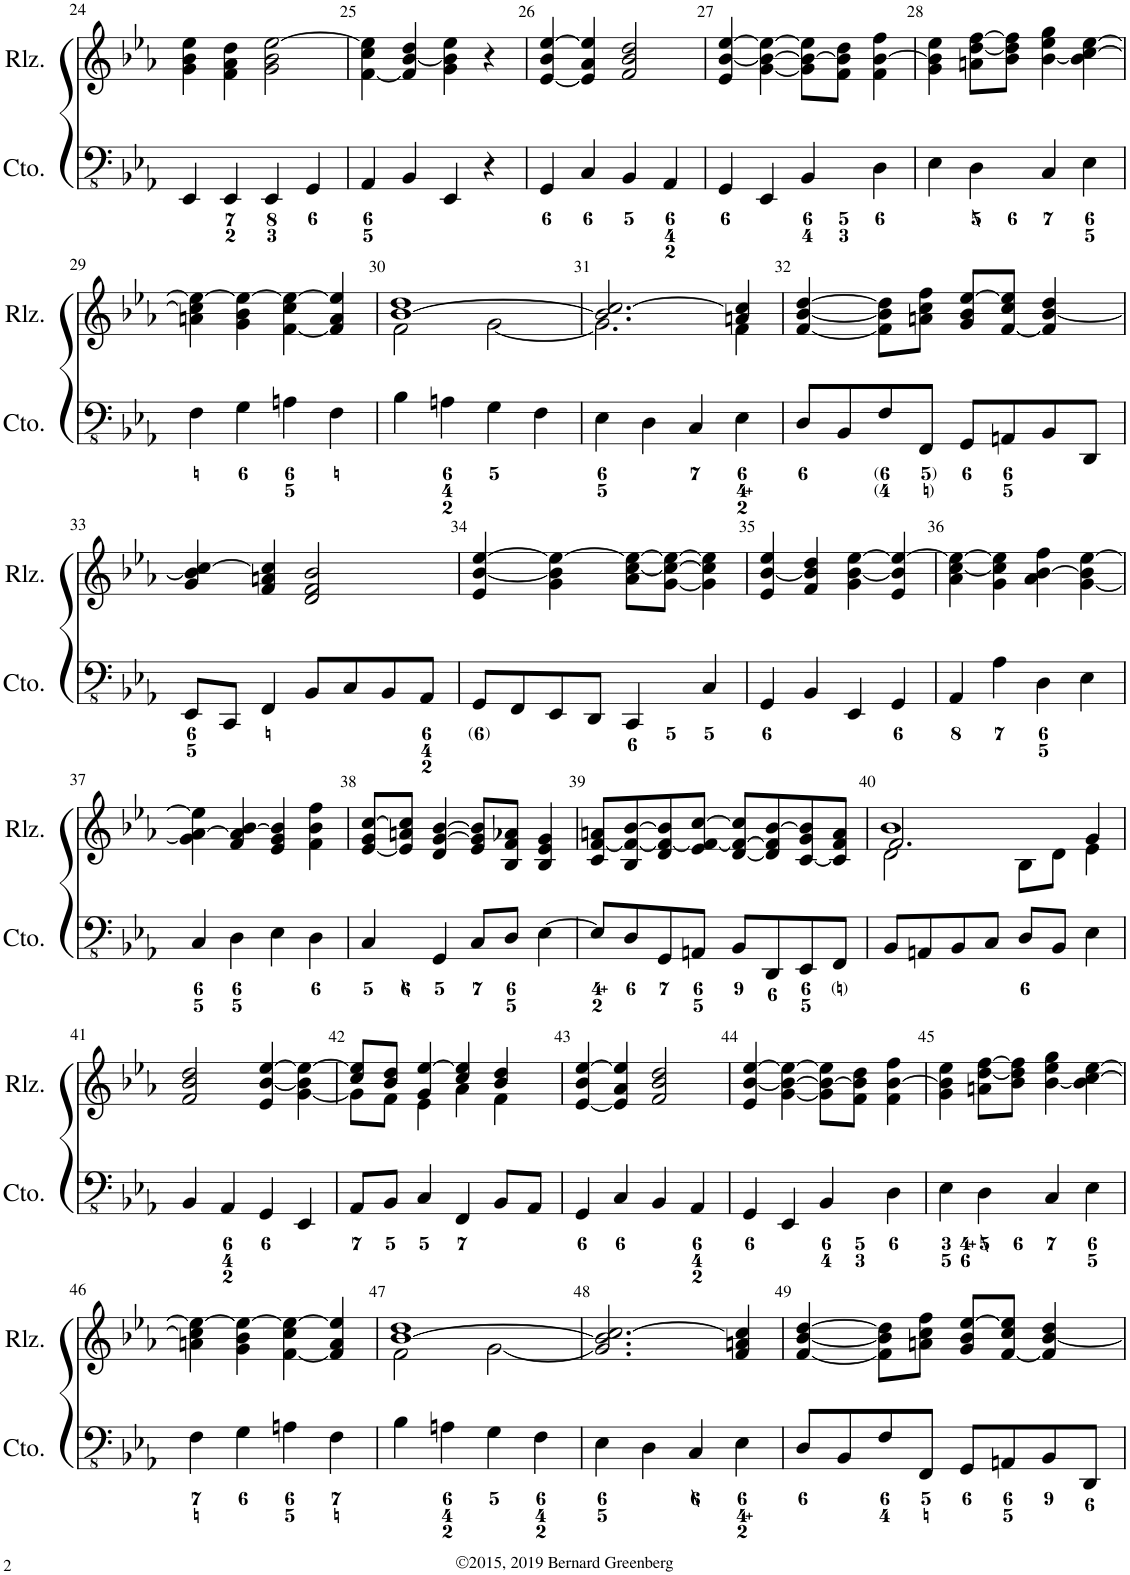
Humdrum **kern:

**kern	**kern
*part2	*part1
*staff2	*staff1
*I"Continuo	*I"Realization
*I'Cto.	*I'Rlz.
!!LO:PB:g=z
*clefFv4	*clefG2
*Trd7c12	*
*k[b-e-a-]	*k[b-e-a-]
*M4/4	*M4/4
=24	=24
4EEE-/	4g\ 4b-\ 4ee-\
4EEE-/	4f\ 4a-\ 4dd\
4EEE-/	2g\ 2b-\ [2ee-\
4GGG/	.
=25	=25
4AAA-/	[4f\ 4cc\ 4ee-\]
4BBB-/	4f/] [4b-/ 4dd/
4EEE-/	4g\ 4b-\] 4ee-\
4r	4r
=26	=26
4GGG/	[4e-/ 4b-/ [4ee-/
4CC/	4e-/] 4a-/ 4ee-/]
4BBB-/	2f/ 2b-/ 2dd/
4AAA-/	.
=27	=27
4GGG/	4e-/ [4b-/ [4ee-/
4EEE-/	[4g\ 4b-\_ 4ee-\_
4BBB-/	8g\] 8b-\_ 8ee-\]L
.	8f\ 8b-\] 8dd\J
4DD\	4f\ [4b-\ 4ff\
=28	=28
4EE-\	4g\ 4b-\] 4ee-\
4DD\	8an\ [8dd\ [8ff\L
.	8b-\ 8dd\] 8ff\]J
4CC/	[4b-\ 4ee-\ 4gg\
4EE-\	4b-\] [>4cc\ [4ee-\
!!LO:LB:g=z
=29	=29
4FF\	4an\ 4cc\] 4ee-\_
4GG\	4g\ 4b-\ 4ee-\_
4AAn\	[4f\ 4cc\ 4ee-\_
4FF\	4f/] 4a/ 4ee-/]
=30	=30
*	*^
4BB-\	[1b- 1dd	2f\
4AAn\	.	.
4GG\	.	[2g\
4FF\	.	.
=31	=31	=31
4EE-\	2.b-/] [2.cc/	2.g\]
4DD\	.	.
4CC/	.	.
4EE-\	4an/ 4cc/]	4f\
*	*v	*v
=32	=32
8DD/L	[4f/ [4b-/ [4dd/
8BBB-/	.
8FF/	8f\] 8b-\] 8dd\]L
8FFF/J	8an\ 8cc\ 8ff\J
8GGG/L	8g/ 8b-/ [8ee-/L
8AAAn/	[8f/ 8cc/ 8ee-/]J
8BBB-/	4f/] [4b-/ 4dd/
8DDD/J	.
!!LO:LB:g=z
=33	=33
8EEE-/L	4g/ 4b-/] [4cc/
8CCC/J	.
4FFF/	4f/ 4an/ 4cc/]
8BBB-/L	2d/ 2f/ 2b-/
8CC/	.
8BBB-/	.
8AAA-/J	.
=34	=34
8GGG/L	4e-/ [4b-/ [4ee-/
8FFF/	.
8EEE-/	4g\ 4b-\] 4ee-\_
8DDD/J	.
4CCC/	8a-\ [8cc\ 8ee-\_L
.	[8g\ 8cc\_ 8ee-\_J
4CC/	4g\] 4cc\] 4ee-\]
=35	=35
4GGG/	4e-/ [4b-/ 4ee-/
4BBB-/	4f/ 4b-/] 4dd/
4EEE-/	4g\ [4b-\ [4ee-\
4GGG/	4e-/ 4b-/] 4ee-/_
=36	=36
4AAA-/	4a-\ [4cc\ 4ee-\_
4AA-\	4g\ 4cc\] 4ee-\]
4DD\	4a-\ [4b-\ 4ff\
4EE-\	[4g\ 4b-\] [4ee-\
!!LO:LB:g=z
=37	=37
4CC/	4g\] [4a-\ 4ee-\]
4DD\	4f/ 4a-/] [4b-/
4EE-\	4e-/ 4g/ 4b-/]
4DD\	4f\ 4b-\ 4ff\
=38	=38
4CC/	[8e-/ 8g/ [8cc/L
.	8e-/] 8an/ 8cc/]J
4GGG/	4d/ [>4g/ [4b-/
8CC/L	8e-/ 8g/] 8b-/]L
8DD/J	8B-/ 8f/ 8a-X/J
[4EE-\	4B-/ 4e-/ 4g/
=39	=39
8EE-/L]	8c/ [8f/ 8an/L
8DD/	8B-/ 8f/_ [8b-/
8GGG/	8d/ 8f/_ 8b-/]
8AAAn/J	8e-/ 8f/_ [8cc/J
8BBB-/L	[8d/ 8f/_ 8cc/]L
8DDD/	8d/] 8f/] [8b-/
8EEE-/	[8c/ 8g/ 8b-/]
8FFF/J	8c/] 8f/ 8a/J
=40	=40
*	*^
*	*	*^
8BBB-/L	1b-	2.f/	2d\
8AAAn/	.	.	.
8BBB-/	.	.	.
8CC/J	.	.	.
8DD/L	.	.	8B-\L
8BBB-/J	.	.	8d\J
4EE-\	.	4g/	4e-\
*	*v	*v	*v
!!LO:LB:g=z
=41	=41
4BBB-/	2f/ 2b-/ 2dd/
4AAA-/	.
4GGG/	4e-/ [4b-/ [4ee-/
4EEE-/	[4g\ 4b-\] 4ee-\_
=42	=42
*	*^
8AAA-/L	8cc/ 8ee-/]L	8g\L]
8BBB-/J	8b-/ 8dd/J	8f\J
4CC/	4g/ [4ee-/	4e-\
4FFF/	4cc/ 4ee-/]	4a-\
8BBB-/L	4b-/ 4dd/	4f\
8AAA-/J	.	.
*	*v	*v
=43	=43
4GGG/	[4e-/ 4b-/ [4ee-/
4CC/	4e-/] 4a-/ 4ee-/]
4BBB-/	2f/ 2b-/ 2dd/
4AAA-/	.
=44	=44
4GGG/	4e-/ [4b-/ [4ee-/
4EEE-/	[4g\ 4b-\_ 4ee-\_
4BBB-/	8g\] 8b-\_ 8ee-\]L
.	8f\ 8b-\] 8dd\J
4DD\	4f\ [4b-\ 4ff\
=45	=45
4EE-\	4g\ 4b-\] 4ee-\
4DD\	8an\ [8dd\ [8ff\L
.	8b-\ 8dd\] 8ff\]J
4CC/	[4b-\ 4ee-\ 4gg\
4EE-\	4b-\] [>4cc\ [4ee-\
!!LO:LB:g=z
=46	=46
4FF\	4an\ 4cc\] 4ee-\_
4GG\	4g\ 4b-\ 4ee-\_
4AAn\	[4f\ 4cc\ 4ee-\_
4FF\	4f/] 4a/ 4ee-/]
=47	=47
*	*^
4BB-\	[1b- 1dd	2f\
4AAn\	.	.
4GG\	.	[2g\
4FF\	.	.
*	*v	*v
=48	=48
4EE-\	2.g/] 2.b-/] [2.cc/
4DD\	.
4CC/	.
4EE-\	4f/ 4an/ 4cc/]
=49	=49
8DD/L	[4f/ [4b-/ [4dd/
8BBB-/	.
8FF/	8f\] 8b-\] 8dd\]L
8FFF/J	8an\ 8cc\ 8ff\J
8GGG/L	8g/ 8b-/ [8ee-/L
8AAAn/	[8f/ 8cc/ 8ee-/]J
8BBB-/	4f/] [4b-/ 4dd/
8DDD/J	.
=	=
*-	*-
